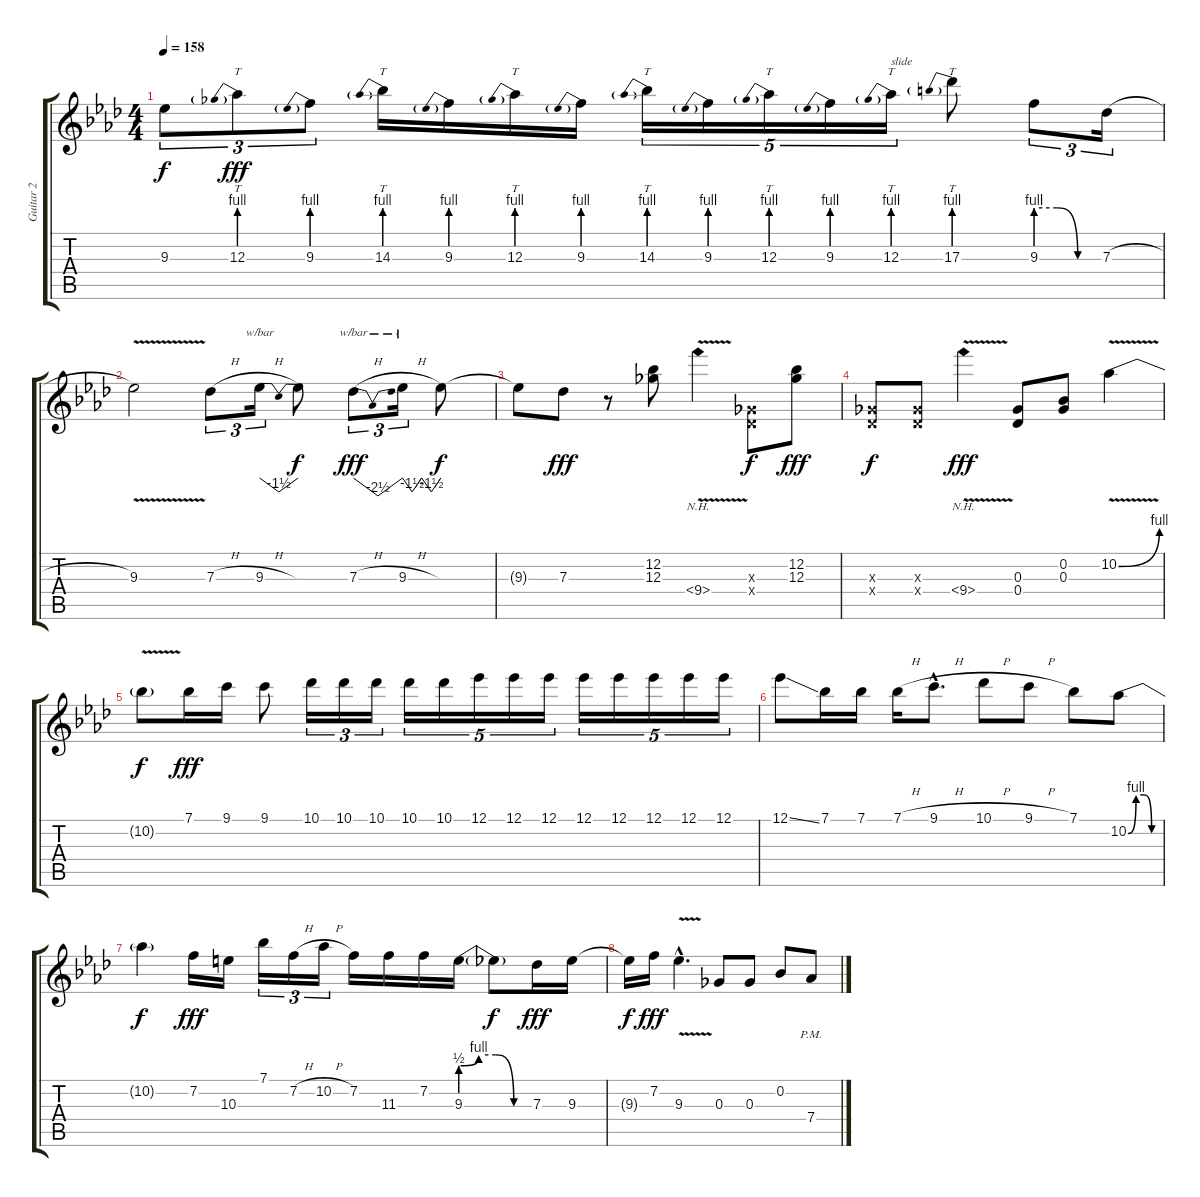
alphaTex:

\track ("Guitar 2" "Guitar 2") {instrument overdrivenguitar}
\staff {score tabs}
\tuning (Eb4 Bb3 Gb3 Db3 Ab2 Db2) {hide}
\ts (4 4)
\tempo 158
\clef g2
\ks ab
9.3{t}.8{tu (3 2) dy f} 12.3{be (prebend 0 4 60 4)}.8{tt tu (3 2) dy fff} 9.3{be (prebend 0 4 60 4)}.8{tu (3 2)} 14.3{be (prebend 0 4 60 4)}.16{tt} 9.3{be (prebend 0 4 60 4)}.16 12.3{be (prebend 0 4 60 4)}.16{tt} 9.3{be (prebend 0 4 60 4)}.16 14.3{be (prebend 0 4 60 4)}.16{tt tu (5 4)} 9.3{be (prebend 0 4 60 4)}.16{tu (5 4)} 12.3{be (prebend 0 4 60 4)}.16{tt tu (5 4)} 9.3{be (prebend 0 4 60 4)}.16{tu (5 4)} 12.3{be (prebend 0 4 60 4)}.16{tt tu (5 4) txt "slide"} 17.3{be (prebend 0 4 60 4)}.8{tt} 9.3{be (custom 0 4 20 4 40 0 60 0)}.8{tu (3 2)} 7.3{h}.16{tu (3 2)} |
9.3{v}.2 7.3{h}.8{tu (3 2)} 9.3{h}.16{tu (3 2) tbe (dip default 0 0 30 -6 60 0)} 9.3{t}.8{dy f} 7.3{h}.8{tu (3 2) tbe (dip default 0 0 30 -10 60 0) dy fff} 9.3{h}.16{tu (3 2) tbe (custom default 0 0 15 -6 30 0 45 -6 60 0)} 9.3{t}.8{dy f} |
9.3{t}.8 7.3.8{dy fff} r.8 (12.2 12.3).8 9.4{nh v}.4 (0.3{x} 0.4{x}).8{dy f} (12.2 12.3).8{dy fff} |
(0.3{x} 0.4{x}).8{dy f} (0.3{x} 0.4{x}).8 9.4{nh v}.4{dy fff} (0.3 0.4).8 (0.2 0.3).8 10.2{be (bend 0 0 60 4) v}.4 |
10.2{t}.8{dy f} 7.1.16{dy fff} 9.1.16 9.1.8 10.1.16{tu (3 2)} 10.1.16{tu (3 2)} 10.1.16{tu (3 2)} 10.1.16{tu (5 4)} 10.1.16{tu (5 4)} 12.1.16{tu (5 4)} 12.1.16{tu (5 4)} 12.1.16{tu (5 4)} 12.1.16{tu (5 4)} 12.1.16{tu (5 4)} 12.1.16{tu (5 4)} 12.1.16{tu (5 4)} 12.1.16{tu (5 4)} |
12.1{ss}.8 7.1.16 7.1.16 7.1{h}.16 9.1{h hac}.8{d} 10.1{h}.8 9.1{h}.8 7.1.8 10.2{be (custom 0 0 15 4 30 4 45 0 60 0)}.8 |
10.2{t}.4{dy f} 7.2.16{dy fff} 10.3.16 7.1.16{tu (3 2)} 7.2{h}.16{tu (3 2)} 10.2{h}.16{tu (3 2)} 7.2.16 11.3.16 7.2.16 9.3{be (custom 0 2 15 4 29 4 44 0 60 0)}.16 9.3{t}.8{dy f} 7.3.16{dy fff} 9.3.16 |
9.3{t}.16{dy f} 7.2.16{dy fff} 9.3{v hac}.4{d} 0.3.8 0.3.8 0.2.8 7.4{pm}.8
